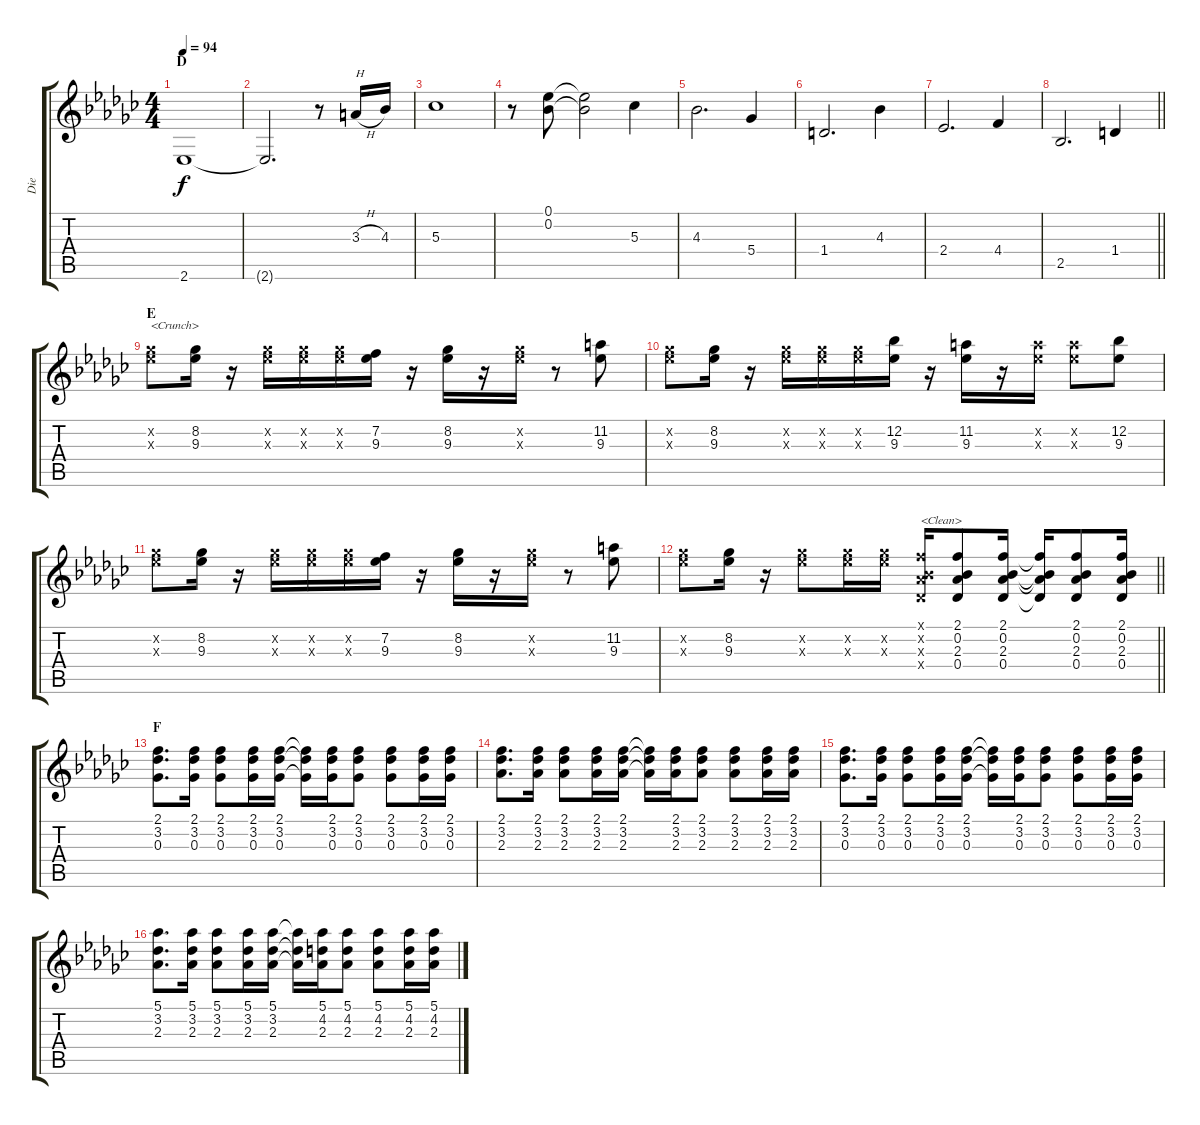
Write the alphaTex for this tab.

\track ("Die" "Die") {instrument distortionguitar}
\staff {score tabs}
\tuning (Eb4 Bb3 Gb3 Db3 Ab2 Db2) {hide}
\ts (4 4)
\section ("" "D")
\tempo 94
\clef g2
\ks ebminor
2.6.1{dy f} |
2.6{t}.2{d} r.8 3.3{h}.16{txt "H"} 4.3.16 |
5.3.1 |
r.8 (0.1 0.2).8 (0.1{t} 0.2{t}).2 5.3.4 |
4.3.2{d} 5.4.4 |
1.4.2{d} 4.3.4 |
2.4.2{d} 4.4.4 |
\barLineRight lightlight
2.5.2{d} 1.4.4 |
\section ("" "E")
(8.2{x} 9.3{x}).8{txt "<Crunch>" instrument distortionguitar} (8.2 9.3).16 r.16 (8.2{x} 9.3{x}).16 (8.2{x} 9.3{x}).16 (8.2{x} 9.3{x}).16 (7.2 9.3).16 r.16 (8.2 9.3).16 r.16 (8.2{x} 9.3{x}).16 r.8 (11.2 9.3).8 |
(8.2{x} 9.3{x}).8 (8.2 9.3).16 r.16 (8.2{x} 9.3{x}).16 (8.2{x} 9.3{x}).16 (8.2{x} 9.3{x}).16 (12.2 9.3).16 r.16 (11.2 9.3).16 r.16 (11.2{x} 9.3{x}).16 (11.2{x} 9.3{x}).8 (12.2 9.3).8 |
(8.2{x} 9.3{x}).8 (8.2 9.3).16 r.16 (8.2{x} 9.3{x}).16 (8.2{x} 9.3{x}).16 (8.2{x} 9.3{x}).16 (7.2 9.3).16 r.16 (8.2 9.3).16 r.16 (8.2{x} 9.3{x}).16 r.8 (11.2 9.3).8 |
\barLineRight lightlight
(8.2{x} 9.3{x}).8 (8.2 9.3).16 r.16 (8.2{x} 9.3{x}).8 (8.2{x} 9.3{x}).16 (8.2{x} 9.3{x}).16 (2.1{x} 0.2{x} 2.3{x} 0.4{x}).16{txt "<Clean>" instrument electricguitarclean} (2.1 0.2 2.3 0.4).8 (2.1 0.2 2.3 0.4).16 (2.1{t} 0.2{t} 2.3{t} 0.4{t}).16 (2.1 0.2 2.3 0.4).8 (2.1 0.2 2.3 0.4).16 |
\section ("" "F")
(2.1 3.2 0.3).8{d} (2.1 3.2 0.3).16 (2.1 3.2 0.3).8 (2.1 3.2 0.3).16 (2.1 3.2 0.3).16 (2.1{t} 3.2{t} 0.3{t}).16 (2.1 3.2 0.3).16 (2.1 3.2 0.3).8 (2.1 3.2 0.3).8 (2.1 3.2 0.3).16 (2.1 3.2 0.3).16 |
(2.1 3.2 2.3).8{d} (2.1 3.2 2.3).16 (2.1 3.2 2.3).8 (2.1 3.2 2.3).16 (2.1 3.2 2.3).16 (2.1{t} 3.2{t} 2.3{t}).16 (2.1 3.2 2.3).16 (2.1 3.2 2.3).8 (2.1 3.2 2.3).8 (2.1 3.2 2.3).16 (2.1 3.2 2.3).16 |
(2.1 3.2 0.3).8{d} (2.1 3.2 0.3).16 (2.1 3.2 0.3).8 (2.1 3.2 0.3).16 (2.1 3.2 0.3).16 (2.1{t} 3.2{t} 0.3{t}).16 (2.1 3.2 0.3).16 (2.1 3.2 0.3).8 (2.1 3.2 0.3).8 (2.1 3.2 0.3).16 (2.1 3.2 0.3).16 |
(5.1 3.2 2.3).8{d} (5.1 3.2 2.3).16 (5.1 3.2 2.3).8 (5.1 3.2 2.3).16 (5.1 3.2 2.3).16 (5.1{t} 3.2{t} 2.3{t}).16 (5.1 4.2 2.3).16 (5.1 4.2 2.3).8 (5.1 4.2 2.3).8 (5.1 4.2 2.3).16 (5.1 4.2 2.3).16
